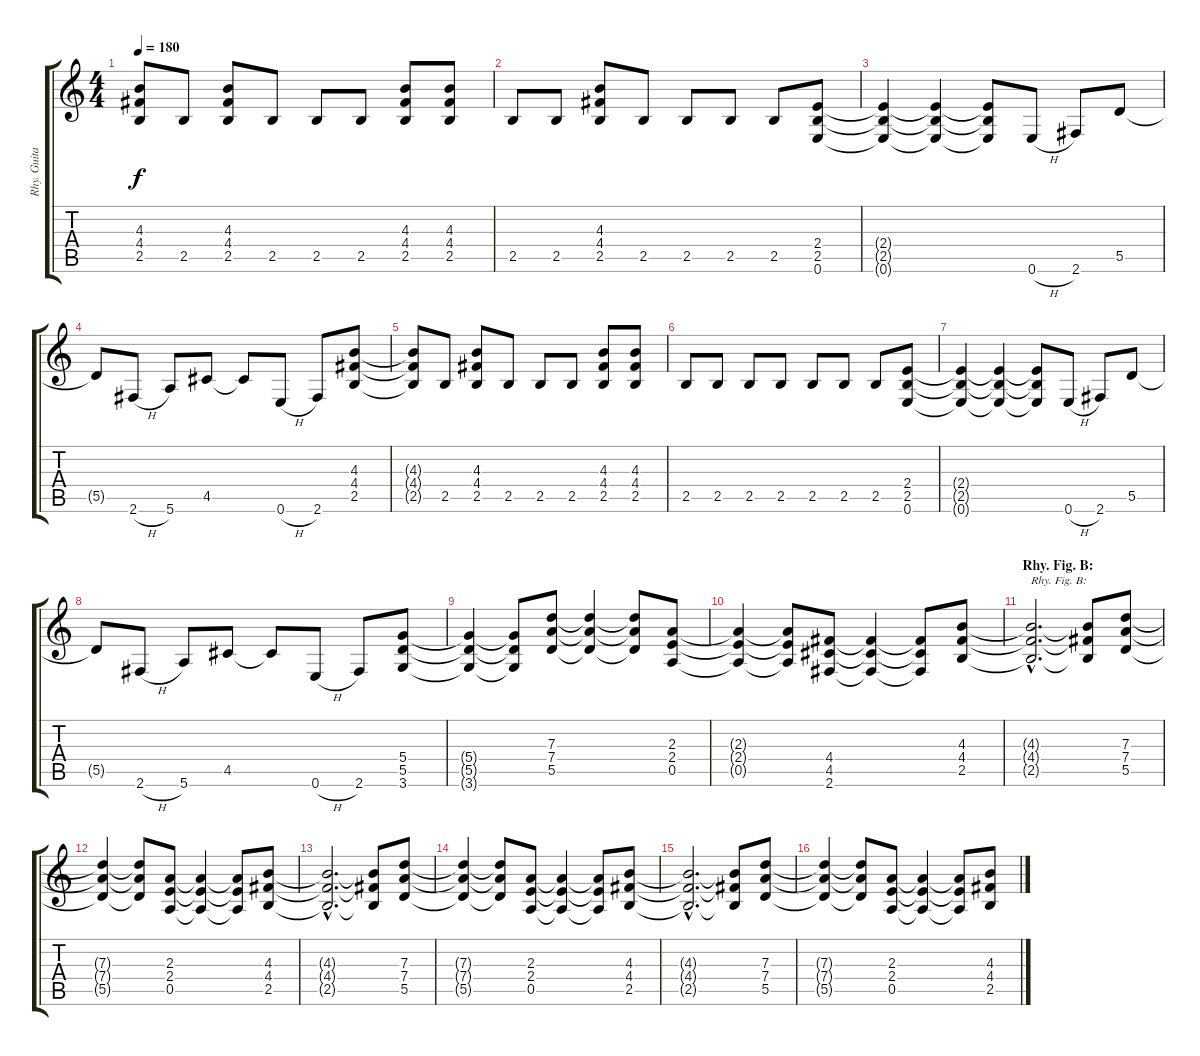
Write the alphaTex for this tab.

\track ("Rhy. Guitar 1" "Rhy. Guita") {instrument distortionguitar}
\staff {score tabs}
\tuning (E4 B3 G3 D3 A2 E2) {hide}
\ts (4 4)
\tempo 180
\clef g2
\ks c
(4.3{t} 4.4{t} 2.5{t}).8{dy f} 2.5.8 (4.3 4.4 2.5).8 2.5.8 2.5.8 2.5.8 (4.3 4.4 2.5).8 (4.3 4.4 2.5).8 |
2.5.8 2.5.8 (4.3 4.4 2.5).8 2.5.8 2.5.8 2.5.8 2.5.8 (2.4 2.5 0.6).8 |
(2.4{t} 2.5{t} 0.6{t}).4 (2.4{t} 2.5{t} 0.6{t}).4 (2.4{t} 2.5{t} 0.6{t}).8 0.6{h}.8 2.6.8 5.5.8 |
5.5{t}.8 2.6{h}.8 5.6.8 4.5.8 4.5{t}.8 0.6{h}.8 2.6.8 (4.3 4.4 2.5).8 |
(4.3{t} 4.4{t} 2.5{t}).8 2.5.8 (4.3 4.4 2.5).8 2.5.8 2.5.8 2.5.8 (4.3 4.4 2.5).8 (4.3 4.4 2.5).8 |
2.5.8 2.5.8 2.5.8 2.5.8 2.5.8 2.5.8 2.5.8 (2.4 2.5 0.6).8 |
(2.4{t} 2.5{t} 0.6{t}).4 (2.4{t} 2.5{t} 0.6{t}).4 (2.4{t} 2.5{t} 0.6{t}).8 0.6{h}.8 2.6.8 5.5.8 |
5.5{t}.8 2.6{h}.8 5.6.8 4.5.8 4.5{t}.8 0.6{h}.8 2.6.8 (5.4 5.5 3.6).8 |
(5.4{t} 5.5{t} 3.6{t}).4 (5.4{t} 5.5{t} 3.6{t}).8 (7.3 7.4 5.5).8 (7.3{t} 7.4{t} 5.5{t}).4 (7.3{t} 7.4{t} 5.5{t}).8 (2.3 2.4 0.5).8 |
(2.3{t} 2.4{t} 0.5{t}).4 (2.3{t} 2.4{t} 0.5{t}).8 (4.4 4.5 2.6).8 (4.4{t} 4.5{t} 2.6{t}).4 (4.4{t} 4.5{t} 2.6{t}).8 (4.3 4.4 2.5).8 |
\section ("" "Rhy. Fig. B:")
(4.3{hac t} 4.4{hac t} 2.5{hac t}).2{d txt "Rhy. Fig. B:"} (4.3{t} 4.4{t} 2.5{t}).8 (7.3 7.4 5.5).8 |
(7.3{t} 7.4{t} 5.5{t}).4 (7.3{t} 7.4{t} 5.5{t}).8 (2.3 2.4 0.5).8 (2.3{t} 2.4{t} 0.5{t}).4 (2.3{t} 2.4{t} 0.5{t}).8 (4.3 4.4 2.5).8 |
(4.3{hac t} 4.4{hac t} 2.5{hac t}).2{d} (4.3{t} 4.4{t} 2.5{t}).8 (7.3 7.4 5.5).8 |
(7.3{t} 7.4{t} 5.5{t}).4 (7.3{t} 7.4{t} 5.5{t}).8 (2.3 2.4 0.5).8 (2.3{t} 2.4{t} 0.5{t}).4 (2.3{t} 2.4{t} 0.5{t}).8 (4.3 4.4 2.5).8 |
(4.3{hac t} 4.4{hac t} 2.5{hac t}).2{d} (4.3{t} 4.4{t} 2.5{t}).8 (7.3 7.4 5.5).8 |
(7.3{t} 7.4{t} 5.5{t}).4 (7.3{t} 7.4{t} 5.5{t}).8 (2.3 2.4 0.5).8 (2.3{t} 2.4{t} 0.5{t}).4 (2.3{t} 2.4{t} 0.5{t}).8 (4.3 4.4 2.5).8
